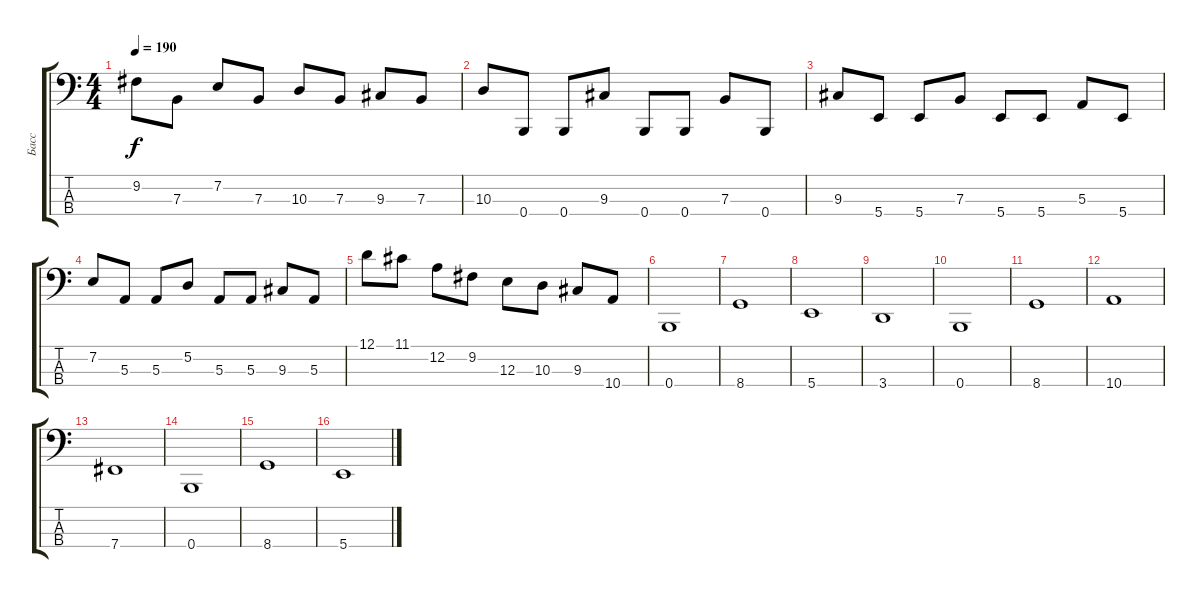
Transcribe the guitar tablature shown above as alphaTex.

\track ("Басс" "Басс") {instrument electricbassfinger}
\staff {score tabs}
\tuning (D2 A1 E1 B0) {hide}
\ts (4 4)
\tempo 190
\clef f4
\ks c
9.2.8{dy f} 7.3.8 7.2.8 7.3.8 10.3.8 7.3.8 9.3.8 7.3.8 |
10.3.8 0.4.8 0.4.8 9.3.8 0.4.8 0.4.8 7.3.8 0.4.8 |
9.3.8 5.4.8 5.4.8 7.3.8 5.4.8 5.4.8 5.3.8 5.4.8 |
7.2.8 5.3.8 5.3.8 5.2.8 5.3.8 5.3.8 9.3.8 5.3.8 |
12.1.8 11.1.8 12.2.8 9.2.8 12.3.8 10.3.8 9.3.8 10.4.8 |
0.4.1 |
8.4.1 |
5.4.1 |
3.4.1 |
0.4.1 |
8.4.1 |
10.4.1 |
7.4.1 |
0.4.1 |
8.4.1 |
5.4.1
